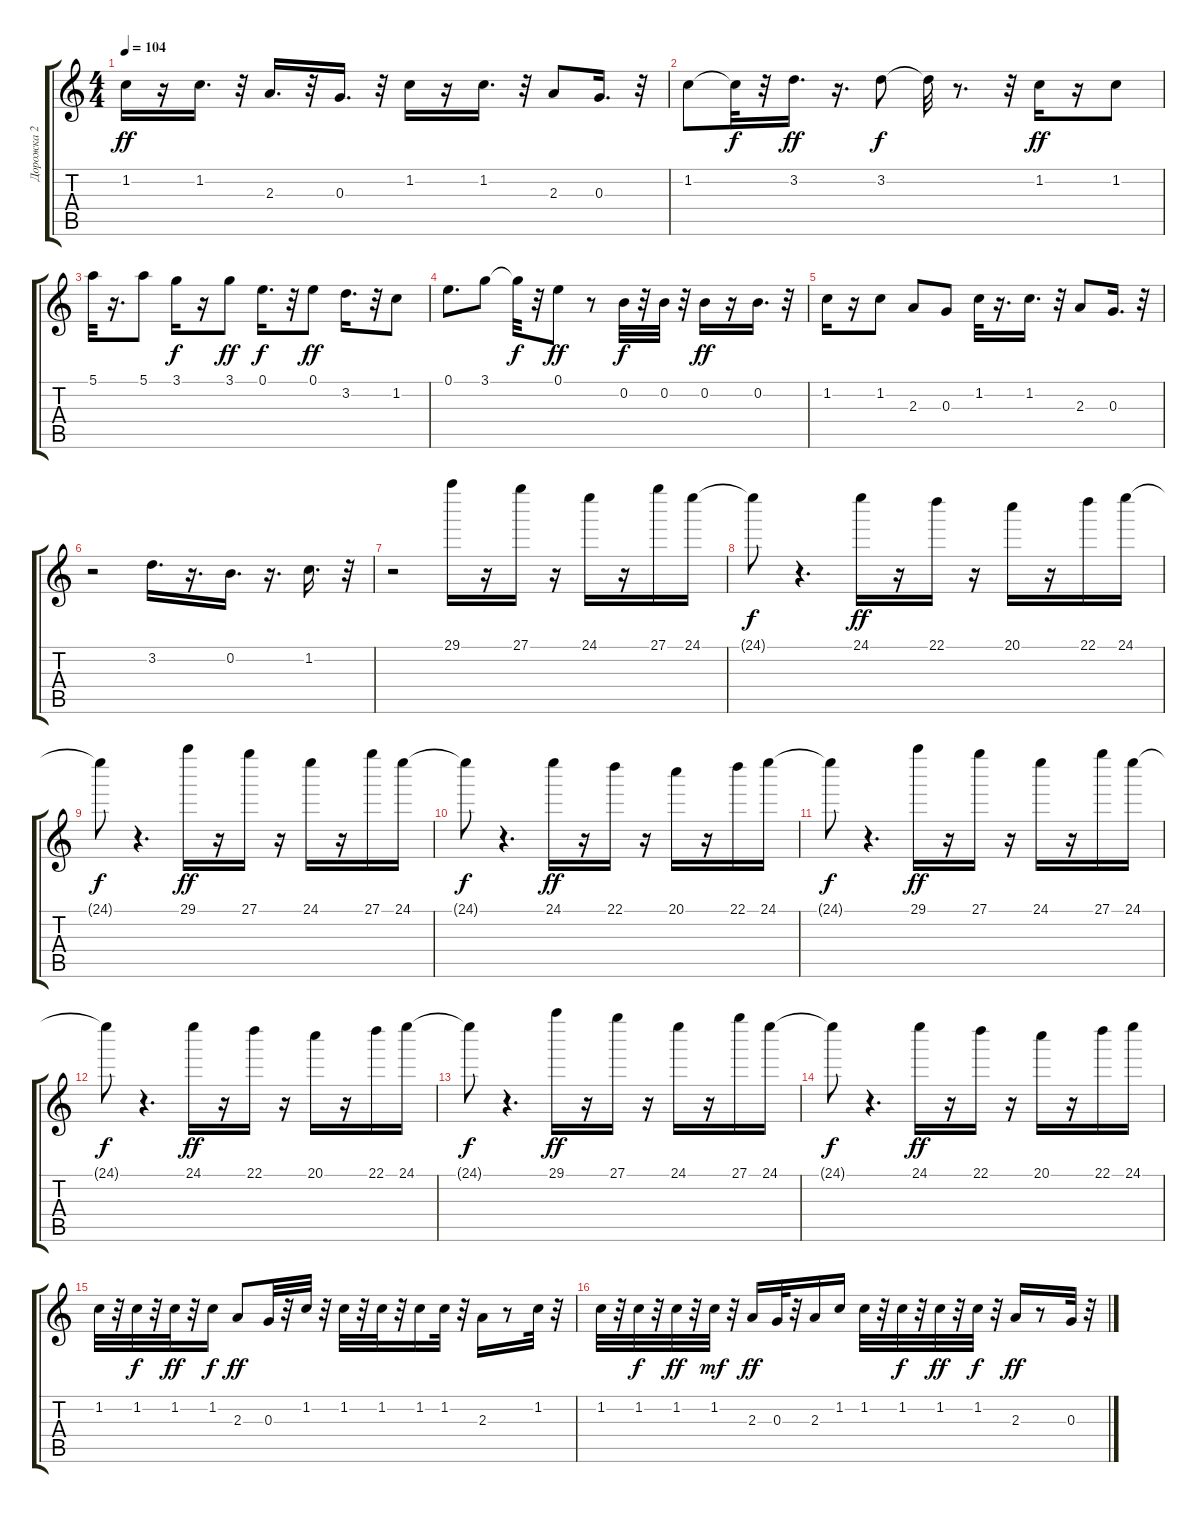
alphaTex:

\track ("Дорожка 2" "Дорожка 2") {instrument acousticguitarsteel}
\staff {score tabs}
\tuning (E4 B3 G3 D3 A2 E2) {hide}
\ts (4 4)
\tempo 104
\clef g2
\ks c
1.2.16{dy ff} r.16 1.2.16{d} r.32 2.3.16{d} r.32 0.3.16{d} r.32 1.2.16 r.16 1.2.16{d} r.32 2.3.8 0.3.16{d} r.32 |
1.2.8 1.2{t}.32{dy f} r.32 3.2.16{d dy ff} r.16{d} 3.2.8{dy f} 3.2{t}.32 r.8{d} r.32 1.2.16{dy ff} r.16 1.2.8 |
5.1.32 r.16{d} 5.1.8 3.1.16{dy f} r.16 3.1.8{dy ff} 0.1.16{d dy f} r.32 0.1.8{dy ff} 3.2.16{d} r.32 1.2.8 |
0.1.8{d} 3.1.8 3.1{t}.32{dy f} r.32 0.1.8{dy ff} r.8 0.2.32{dy f} r.32 0.2.32 r.32 0.2.16{dy ff} r.16 0.2.16{d} r.32 |
1.2.16 r.16 1.2.8 2.3.8 0.3.8 1.2.32 r.16{d} 1.2.16{d} r.32 2.3.8 0.3.16{d} r.32 |
r.2 3.2.16{d} r.16{d} 0.2.16{d} r.16{d} 1.2.16{d} r.32 |
r.2 29.1.16 r.16 27.1.16 r.16 24.1.16 r.16 27.1.16 24.1.16 |
24.1{t}.8{dy f} r.4{d} 24.1.16{dy ff} r.16 22.1.16 r.16 20.1.16 r.16 22.1.16 24.1.16 |
24.1{t}.8{dy f} r.4{d} 29.1.16{dy ff} r.16 27.1.16 r.16 24.1.16 r.16 27.1.16 24.1.16 |
24.1{t}.8{dy f} r.4{d} 24.1.16{dy ff} r.16 22.1.16 r.16 20.1.16 r.16 22.1.16 24.1.16 |
24.1{t}.8{dy f} r.4{d} 29.1.16{dy ff} r.16 27.1.16 r.16 24.1.16 r.16 27.1.16 24.1.16 |
24.1{t}.8{dy f} r.4{d} 24.1.16{dy ff} r.16 22.1.16 r.16 20.1.16 r.16 22.1.16 24.1.16 |
24.1{t}.8{dy f} r.4{d} 29.1.16{dy ff} r.16 27.1.16 r.16 24.1.16 r.16 27.1.16 24.1.16 |
24.1{t}.8{dy f} r.4{d} 24.1.16{dy ff} r.16 22.1.16 r.16 20.1.16 r.16 22.1.16 24.1.16 |
1.2.32 r.32 1.2.32{dy f} r.32 1.2.32{dy ff} r.32 1.2.16{dy f} 2.3.8{dy ff} 0.3.32 r.32 1.2.32 r.32 1.2.32 r.32 1.2.32 r.32 1.2.16 1.2.32 r.32 2.3.16 r.8 1.2.32 r.32 |
1.2.32 r.32 1.2.32{dy f} r.32 1.2.32{dy ff} r.32 1.2.32{dy mf} r.32 2.3.16{dy ff} 0.3.32 r.32 2.3.16 1.2.16 1.2.32 r.32 1.2.32{dy f} r.32 1.2.32{dy ff} r.32 1.2.32{dy f} r.32 2.3.16{dy ff} r.8 0.3.32 r.32
